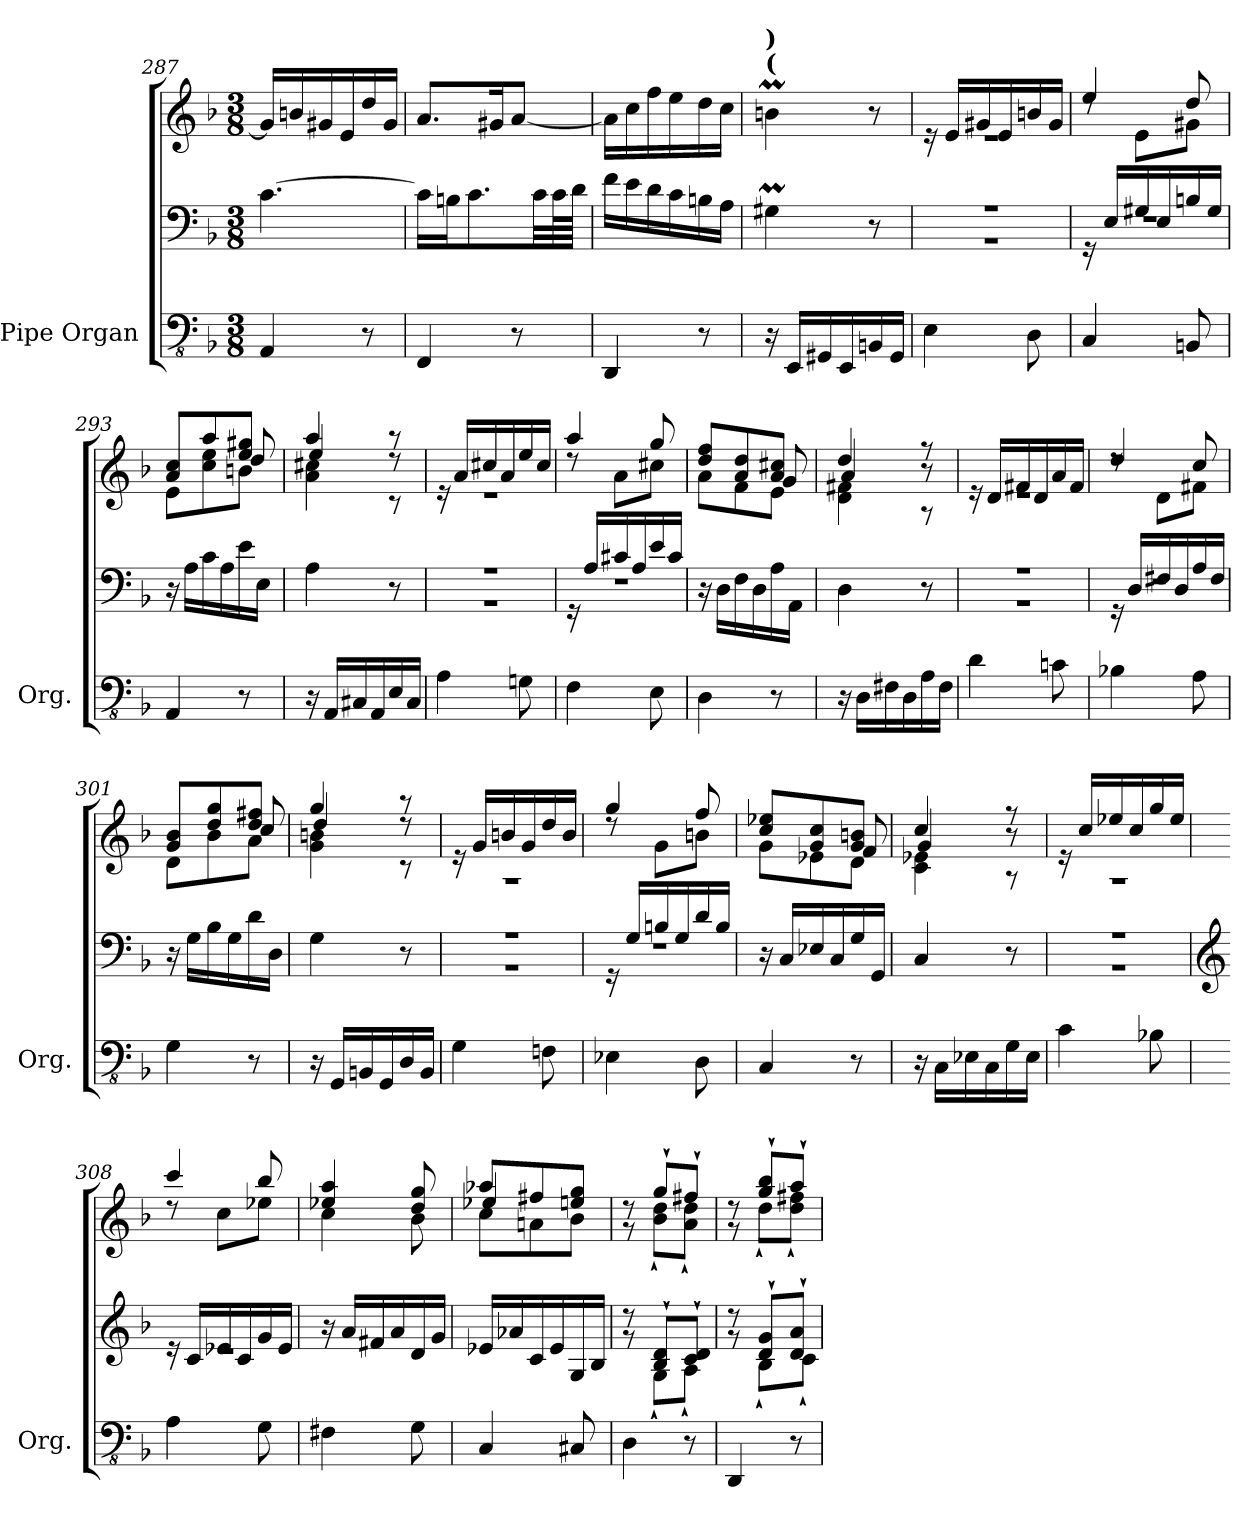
**kern	**kern	**kern
*part1	*part1	*part1
*staff3	*staff2	*staff1
*I"Pipe Organ	*	*
*I'Org.	*	*
*clefFv4	*clefF4	*clefG2
*k[b-]	*k[b-]	*k[b-]
*M3/8	*M3/8	*M3/8
=287	=287	=287
4AAA/	[4.c\	16g#/LL]
.	.	16bn/
.	.	16g#X/
.	.	16e/
8r	.	16dd/
.	.	16g#/JJ
=288	=288	=288
4FFF/	16c\LL]	8.a/L
.	16Bn\J	.
.	8.c\	.
.	.	16g#X/K
8r	.	[8a/J
.	32c\LL	.
.	64c\L	.
.	64d\JJJJ	.
!!LO:PB:g=z
=289	=289	=289
4DDD/	16f\LL	16a\LL]
.	16e\	16cc\
.	16d\	16ff\
.	16c\	16ee\
8r	16Bn\	16dd\
.	16A\JJ	16cc\JJ
=290	=290	=290
!	!	!LO:TX:a:B:t=(
!	!	!LO:TX:a:B:t=)
16r	4G#Xm\	4bnm\
16EEE/LL	.	.
16GGG#X/	.	.
16EEE/	.	.
16BBBn/	8r	8r
16GGG#/JJ	.	.
=291	=291	=291
*	*^	*^
4EE\	4.rBB	4.rA	16re	4.re
.	.	.	16e/LL	.
.	.	.	16g#X/	.
.	.	.	16e/	.
8DD\	.	.	16bn/	.
.	.	.	16g#/JJ	.
=292	=292	=292	=292	=292
4CC/	16rGG	4.rF	4ee/	8rdd
.	16E/LL	.	.	.
.	16G#X/	.	.	8e\L
.	16E/	.	.	.
8BBBn/	16Bn/	.	8dd/	8g#X\J
.	16G#/JJ	.	.	.
*	*v	*v	*	*
=293	=293	=293	=293
*	*	*	*^
4AAA/	16r	8a/ 8cc/L	4ryy	8e\L
.	16A\LL	.	.	.
.	16c\	8aa/	.	8cc\ 8ee\
.	16A\	.	.	.
8r	16e\	8ee/ 8gg#X/J	8dd/	8bn\J
.	16E\JJ	.	.	.
=294	=294	=294	=294	=294
16r	4A\	4aa/	4ee/	4a\ 4cc#X\
16AAA/LL	.	.	.	.
16CC#X/	.	.	.	.
16AAA/	.	.	.	.
16EE/	8r	8rdd	8raa	8rc
16CC#/JJ	.	.	.	.
*	*	*	*v	*v
=295	=295	=295	=295
*	*^	*	*
4AA\	4.rBB	4.rA	16re	4.re
.	.	.	16a/LL	.
.	.	.	16cc#X/	.
.	.	.	16a/	.
8GGn\	.	.	16ee/	.
.	.	.	16cc#/JJ	.
=296	=296	=296	=296	=296
4FF\	16rGG	4.rF	4aa/	8rdd
.	16A/LL	.	.	.
.	16c#X/	.	.	8a\L
.	16A/	.	.	.
8EE\	16e/	.	8gg/	8cc#X\J
.	16c#/JJ	.	.	.
*	*v	*v	*	*
=297	=297	=297	=297
*	*	*	*^
4DD\	16r	8dd/ 8ff/L	4ryy	8a\L
.	16D\LL	.	.	.
.	16F\	8a/ 8dd/	.	8f\
.	16D\	.	.	.
8r	16A\	8a/ 8cc#X/J	8g/	8e\J
.	16AA\JJ	.	.	.
!!LO:PB:g=z	!!	!!
=298	=298	=298	=298	=298
16r	4D\	4dd/	4a/	4d\ 4f#X\
16DD\LL	.	.	.	.
16FF#X\	.	.	.	.
16DD\	.	.	.	.
16AA\	8r	8r	8rff	8rA
16FF#\JJ	.	.	.	.
*	*	*	*v	*v
=299	=299	=299	=299
*	*^	*	*
4D\	4.rBB	4.rA	16re	4.re
.	.	.	16d/LL	.
.	.	.	16f#X/	.
.	.	.	16d/	.
8Cn\	.	.	16a/	.
.	.	.	16f#/JJ	.
=300	=300	=300	=300	=300
4BB-X\	16rGG	4.rF	4dd/	8rdd
.	16D/LL	.	.	.
.	16F#X/	.	.	8d\L
.	16D/	.	.	.
8AA\	16A/	.	8cc/	8f#X\J
.	16F#/JJ	.	.	.
*	*v	*v	*	*
=301	=301	=301	=301
*	*	*	*^
4GG\	16r	8g/ 8b-/L	4ryy	8d\L
.	16G\LL	.	.	.
.	16B-\	8dd/ 8gg/	.	8b-\
.	16G\	.	.	.
8r	16d\	8dd/ 8ff#X/J	8cc/	8a\J
.	16D\JJ	.	.	.
=302	=302	=302	=302	=302
16r	4G\	4gg/	4dd/	4g\ 4bn\
16GGG/LL	.	.	.	.
16BBBn/	.	.	.	.
16GGG/	.	.	.	.
16DD/	8r	8rdd	8raa	8rc
16BBB/JJ	.	.	.	.
*	*	*	*v	*v
=303	=303	=303	=303
*	*^	*	*
4GG\	4.rBB	4.rA	16re	4.r
.	.	.	16g/LL	.
.	.	.	16bn/	.
.	.	.	16g/	.
8FFn\	.	.	16dd/	.
.	.	.	16b/JJ	.
=304	=304	=304	=304	=304
4EE-X\	16rGG	4.rF	4gg/	8rdd
.	16G/LL	.	.	.
.	16Bn/	.	.	8g\L
.	16G/	.	.	.
8DD\	16d/	.	8ff/	8bn\J
.	16B/JJ	.	.	.
*	*v	*v	*	*
=305	=305	=305	=305
*	*	*	*^
4CC/	16r	8cc/ 8ee-X/L	4ryy	8g\L
.	16C/LL	.	.	.
.	16E-X/	8g/ 8cc/	.	8e-X\
.	16C/	.	.	.
8r	16G/	8g/ 8bn/J	8f/	8d\J
.	16GG/JJ	.	.	.
=306	=306	=306	=306	=306
16r	4C/	4cc/	4g/	4c\ 4e-X\
16CC\LL	.	.	.	.
16EE-X\	.	.	.	.
16CC\	.	.	.	.
16GG\	8r	8r	8rff	8rA
16EE-\JJ	.	.	.	.
*	*	*	*v	*v
!!LO:PB:g=z
=307	=307	=307	=307
*	*^	*	*
4C\	4.rBB	4.rA	16re	4.r
.	.	.	16cc/LL	.
.	.	.	16ee-X/	.
.	.	.	16cc/	.
8BB-X\	.	.	16gg/	.
.	.	.	16ee-/JJ	.
=308	=308	=308	=308	=308
*	*clefG2	*	*	*
4AA\	16re	4.re	4ccc/	8rdd
.	16c/LL	.	.	.
.	16e-X/	.	.	8cc\L
.	16c/	.	.	.
8GG\	16g/	.	8bb-/	8ee-X\J
.	16e-/JJ	.	.	.
*	*v	*v	*	*
=309	=309	=309	=309
4FF#X\	16r	4ee-X/ 4aa/	4cc\
.	16a/LL	.	.
.	16f#X/	.	.
.	16a/	.	.
8GG\	16d/	8dd/ 8gg/	8b-\
.	16g/JJ	.	.
=310	=310	=310	=310
*	*	*	*^
4CC/	16e-X/LL	8aa-X/L	8cc\L	4ee-X/
.	16a-X/	.	.	.
.	16c/	8ff#X/	8an\	.
.	16e-/	.	.	.
8CC#X/	16G/	8een/ 8gg/J	8b-\J	8ryy
.	16B-/JJ	.	.	.
*	*	*	*v	*v
=311	=311	=311	=311
*	*^	*	*
4DD\	8rg	8rdd	8rg	8rdd
.	8B-/` 8d/`L	8G`\L	8gg`/L	8b-\` 8dd\`L
8r	8c/` 8d/`J	8A`\J	8ff#X`/J	8a\` 8dd\`J
=312	=312	=312	=312	=312
4DDD/	8rg	8rdd	8rg	8rdd
.	8d/` 8g/`L	8B-`\L	8gg/` 8bb-/`L	8dd`\L
8r	8d/` 8a/`J	8c`\J	8aa`/J	8dd\` 8ff#X\`J
*	*v	*v	*	*
*	*	*v	*v
=	=	=
*-	*-	*-
